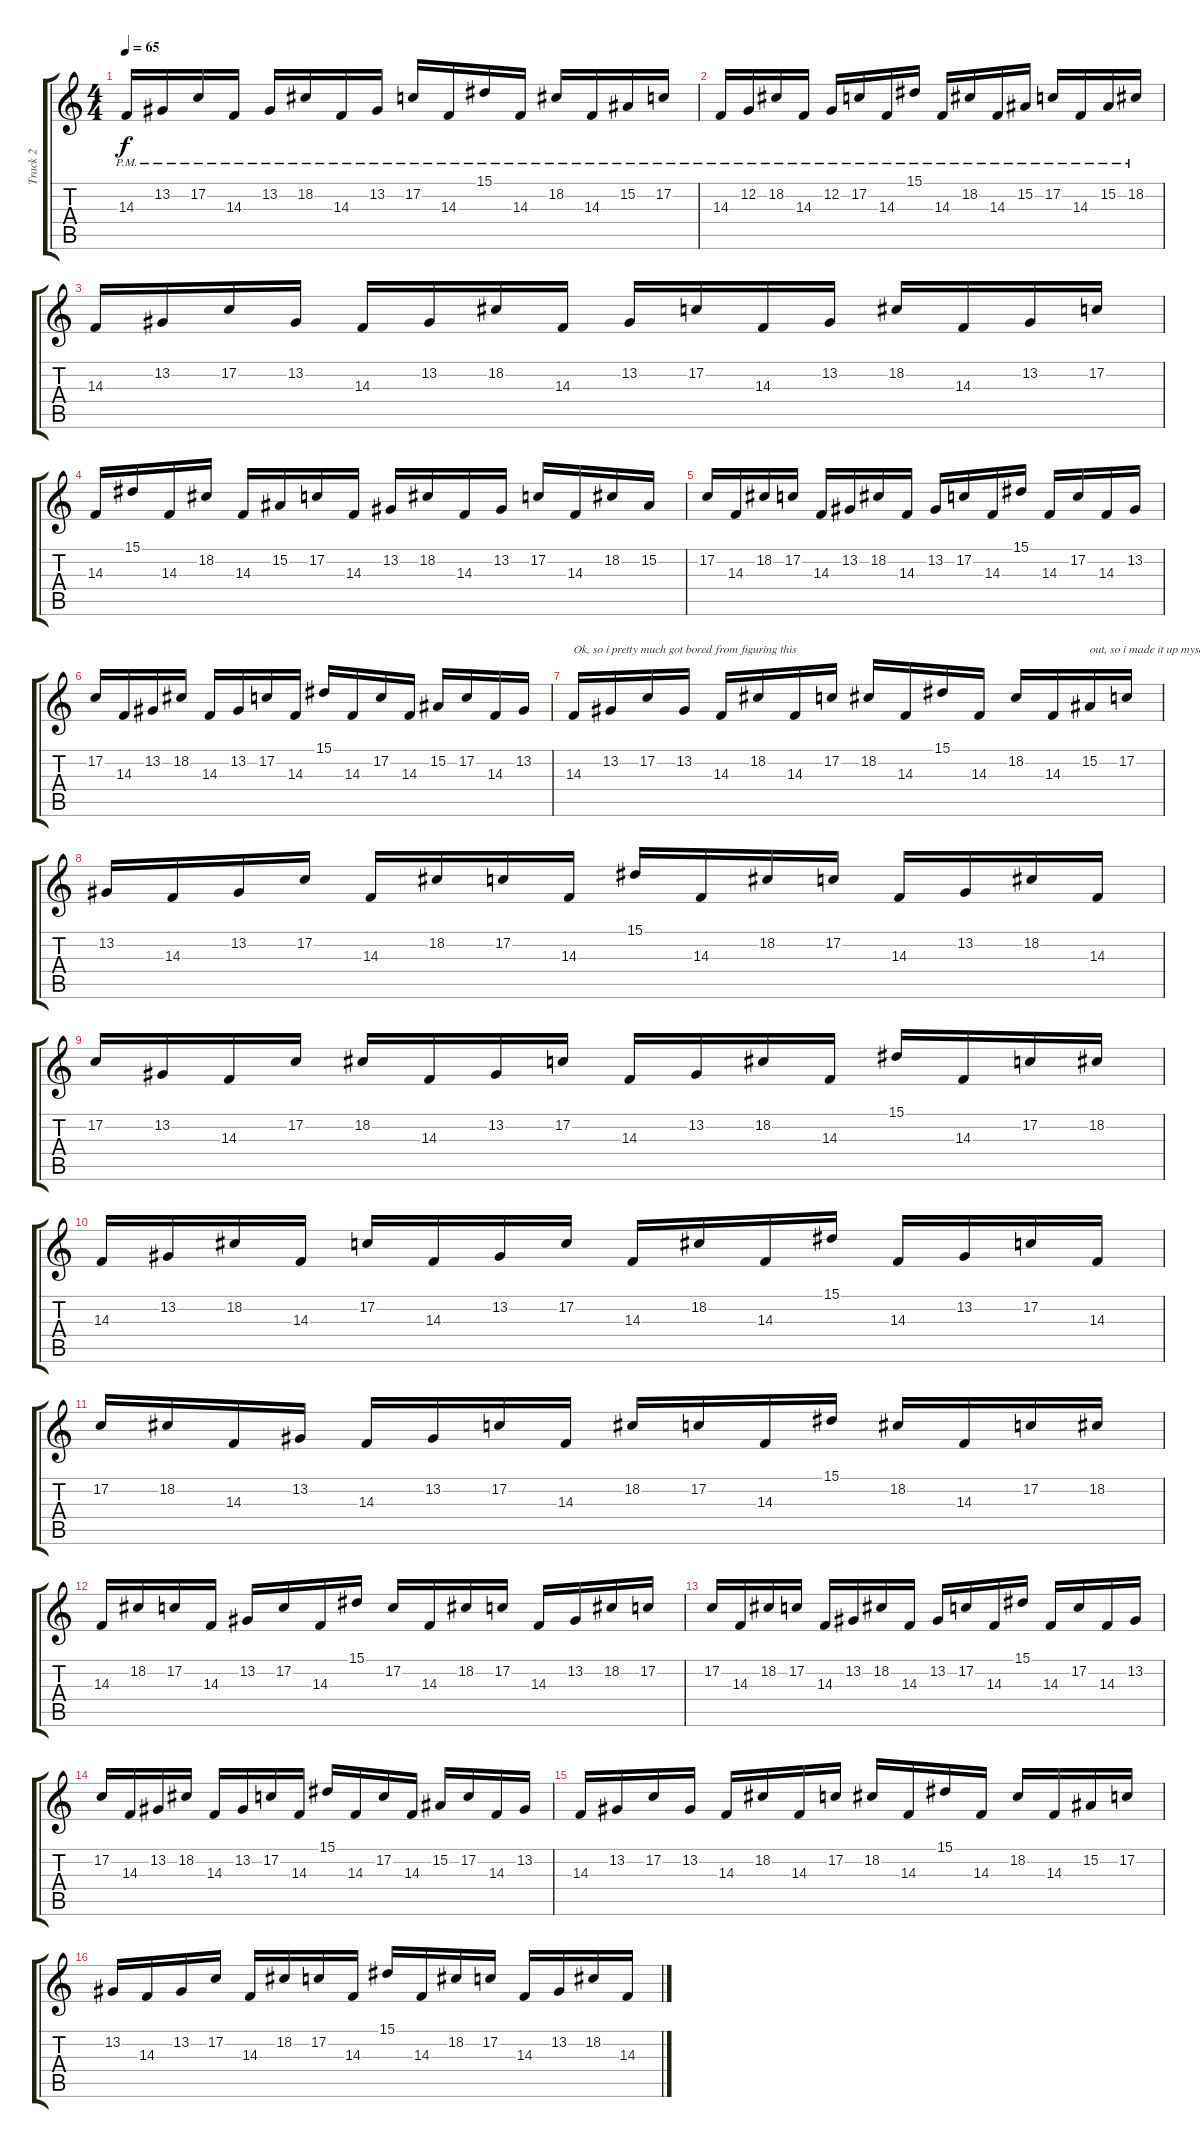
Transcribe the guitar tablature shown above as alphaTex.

\track ("Track 2" "Track 2") {instrument violin}
\staff {score tabs}
\tuning (C4 G3 Eb3 Bb2 F2 C2) {hide}
\ts (4 4)
\tempo 65
\clef g2
\ks c
14.3{pm}.16{dy f} 13.2{pm}.16 17.2{pm}.16 14.3{pm}.16 13.2{pm}.16 18.2{pm}.16 14.3{pm}.16 13.2{pm}.16 17.2{pm}.16 14.3{pm}.16 15.1{pm}.16 14.3{pm}.16 18.2{pm}.16 14.3{pm}.16 15.2{pm}.16 17.2{pm}.16 |
14.3{pm}.16 12.2{pm}.16 18.2{pm}.16 14.3{pm}.16 12.2{pm}.16 17.2{pm}.16 14.3{pm}.16 15.1{pm}.16 14.3{pm}.16 18.2{pm}.16 14.3{pm}.16 15.2{pm}.16 17.2{pm}.16 14.3{pm}.16 15.2{pm}.16 18.2{pm}.16 |
14.3.16 13.2.16 17.2.16 13.2.16 14.3.16 13.2.16 18.2.16 14.3.16 13.2.16 17.2.16 14.3.16 13.2.16 18.2.16 14.3.16 13.2.16 17.2.16 |
14.3.16 15.1.16 14.3.16 18.2.16 14.3.16 15.2.16 17.2.16 14.3.16 13.2.16 18.2.16 14.3.16 13.2.16 17.2.16 14.3.16 18.2.16 15.2.16 |
17.2.16 14.3.16 18.2.16 17.2.16 14.3.16 13.2.16 18.2.16 14.3.16 13.2.16 17.2.16 14.3.16 15.1.16 14.3.16 17.2.16 14.3.16 13.2.16 |
17.2.16 14.3.16 13.2.16 18.2.16 14.3.16 13.2.16 17.2.16 14.3.16 15.1.16 14.3.16 17.2.16 14.3.16 15.2.16 17.2.16 14.3.16 13.2.16 |
14.3.16{txt "Ok, so i pretty much got bored from figuring this "} 13.2.16 17.2.16 13.2.16 14.3.16 18.2.16 14.3.16 17.2.16 18.2.16 14.3.16 15.1.16 14.3.16 18.2.16 14.3.16 15.2.16{txt "out, so i made it up myself after the 6th bar"} 17.2.16 |
13.2.16 14.3.16 13.2.16 17.2.16 14.3.16 18.2.16 17.2.16 14.3.16 15.1.16 14.3.16 18.2.16 17.2.16 14.3.16 13.2.16 18.2.16 14.3.16 |
17.2.16 13.2.16 14.3.16 17.2.16 18.2.16 14.3.16 13.2.16 17.2.16 14.3.16 13.2.16 18.2.16 14.3.16 15.1.16 14.3.16 17.2.16 18.2.16 |
14.3.16 13.2.16 18.2.16 14.3.16 17.2.16 14.3.16 13.2.16 17.2.16 14.3.16 18.2.16 14.3.16 15.1.16 14.3.16 13.2.16 17.2.16 14.3.16 |
17.2.16 18.2.16 14.3.16 13.2.16 14.3.16 13.2.16 17.2.16 14.3.16 18.2.16 17.2.16 14.3.16 15.1.16 18.2.16 14.3.16 17.2.16 18.2.16 |
14.3.16 18.2.16 17.2.16 14.3.16 13.2.16 17.2.16 14.3.16 15.1.16 17.2.16 14.3.16 18.2.16 17.2.16 14.3.16 13.2.16 18.2.16 17.2.16 |
17.2.16 14.3.16 18.2.16 17.2.16 14.3.16 13.2.16 18.2.16 14.3.16 13.2.16 17.2.16 14.3.16 15.1.16 14.3.16 17.2.16 14.3.16 13.2.16 |
17.2.16 14.3.16 13.2.16 18.2.16 14.3.16 13.2.16 17.2.16 14.3.16 15.1.16 14.3.16 17.2.16 14.3.16 15.2.16 17.2.16 14.3.16 13.2.16 |
14.3.16 13.2.16 17.2.16 13.2.16 14.3.16 18.2.16 14.3.16 17.2.16 18.2.16 14.3.16 15.1.16 14.3.16 18.2.16 14.3.16 15.2.16 17.2.16 |
13.2.16 14.3.16 13.2.16 17.2.16 14.3.16 18.2.16 17.2.16 14.3.16 15.1.16 14.3.16 18.2.16 17.2.16 14.3.16 13.2.16 18.2.16 14.3.16
